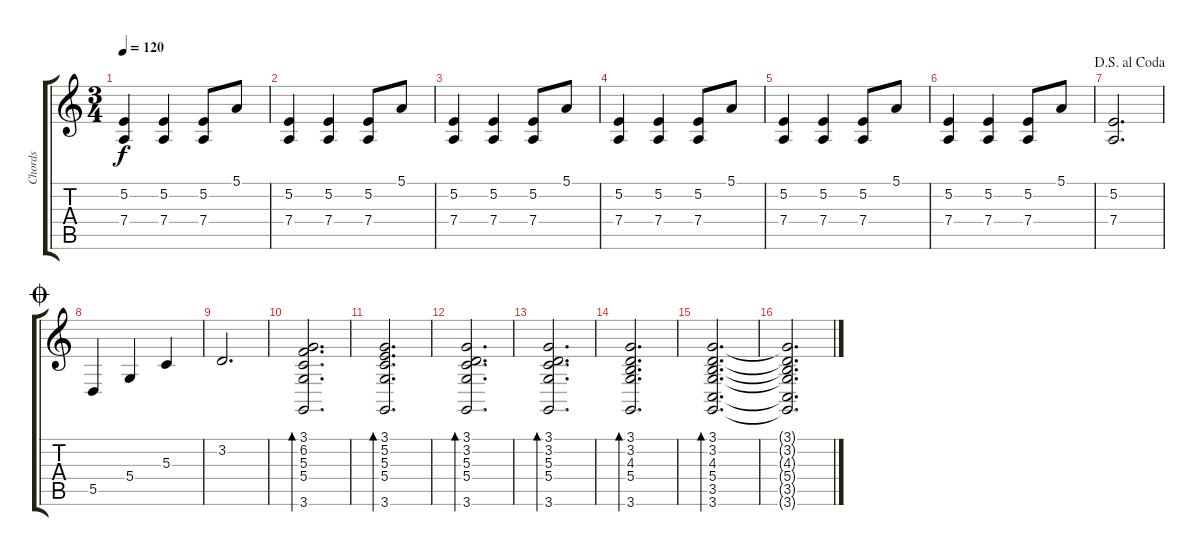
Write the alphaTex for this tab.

\track ("Chords" "Chords") {instrument acousticgrandpiano}
\staff {score tabs}
\tuning (E4 B3 G3 D3 A2 E2) {hide}
\ts (3 4)
\tempo 120
\clef g2
\ks c
(5.2 7.4).4{dy f} (5.2 7.4).4 (5.2 7.4).8 5.1.8 |
(5.2 7.4).4 (5.2 7.4).4 (5.2 7.4).8 5.1.8 |
(5.2 7.4).4 (5.2 7.4).4 (5.2 7.4).8 5.1.8 |
(5.2 7.4).4 (5.2 7.4).4 (5.2 7.4).8 5.1.8 |
(5.2 7.4).4 (5.2 7.4).4 (5.2 7.4).8 5.1.8 |
(5.2 7.4).4 (5.2 7.4).4 (5.2 7.4).8 5.1.8 |
\jump dalsegnoalcoda
(5.2 7.4).2{d} |
\jump coda
5.5.4 5.4.4 5.3.4 |
3.2.2{d} |
(3.1 6.2 5.3 5.4 3.6).2{d bd 60} |
(3.1 5.2 5.3 5.4 3.6).2{d bd 60} |
(3.1 3.2 5.3 5.4 3.6).2{d bd 60} |
(3.1 3.2 5.3 5.4 3.6).2{d bd 60} |
(3.1 3.2 4.3 5.4 3.6).2{d bd 60} |
(3.1 3.2 4.3 5.4 3.5 3.6).2{d bd 60} |
(3.1{t} 3.2{t} 4.3{t} 5.4{t} 3.5{t} 3.6{t}).2{d}
